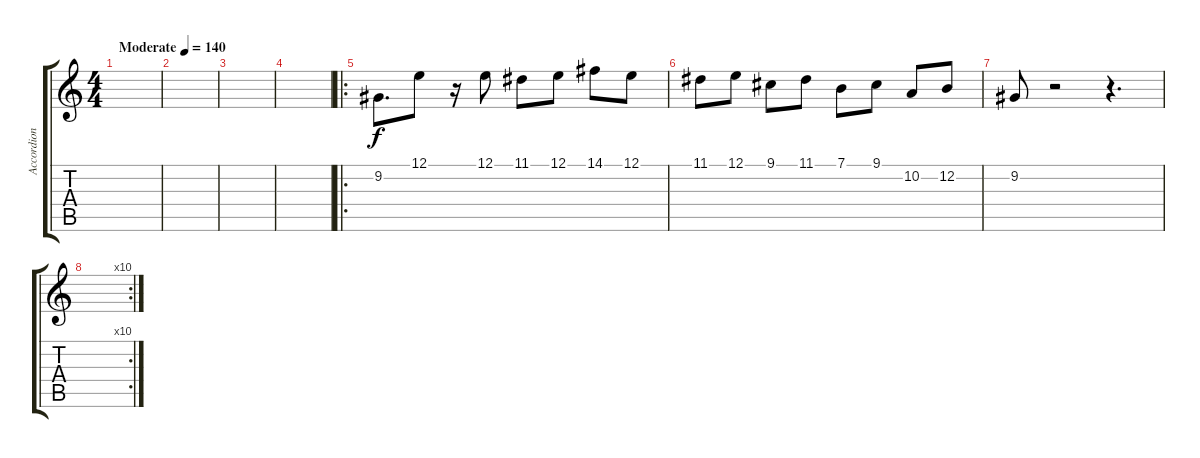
\track ("Accordion" "Accordion") {instrument accordion}
\staff {score tabs}
\tuning (E4 B3 G3 D3 A2 E2) {hide}
\ts (4 4)
\tempo (140 "Moderate")
\clef g2
\ks c
|
|
|
|
\ro
9.2.8{d} 12.1.8 r.16 12.1.8 11.1.8 12.1.8 14.1.8 12.1.8 |
11.1.8 12.1.8 9.1.8 11.1.8 7.1.8 9.1.8 10.2.8 12.2.8 |
9.2.8 r.2 r.4{d} |
\rc 10
